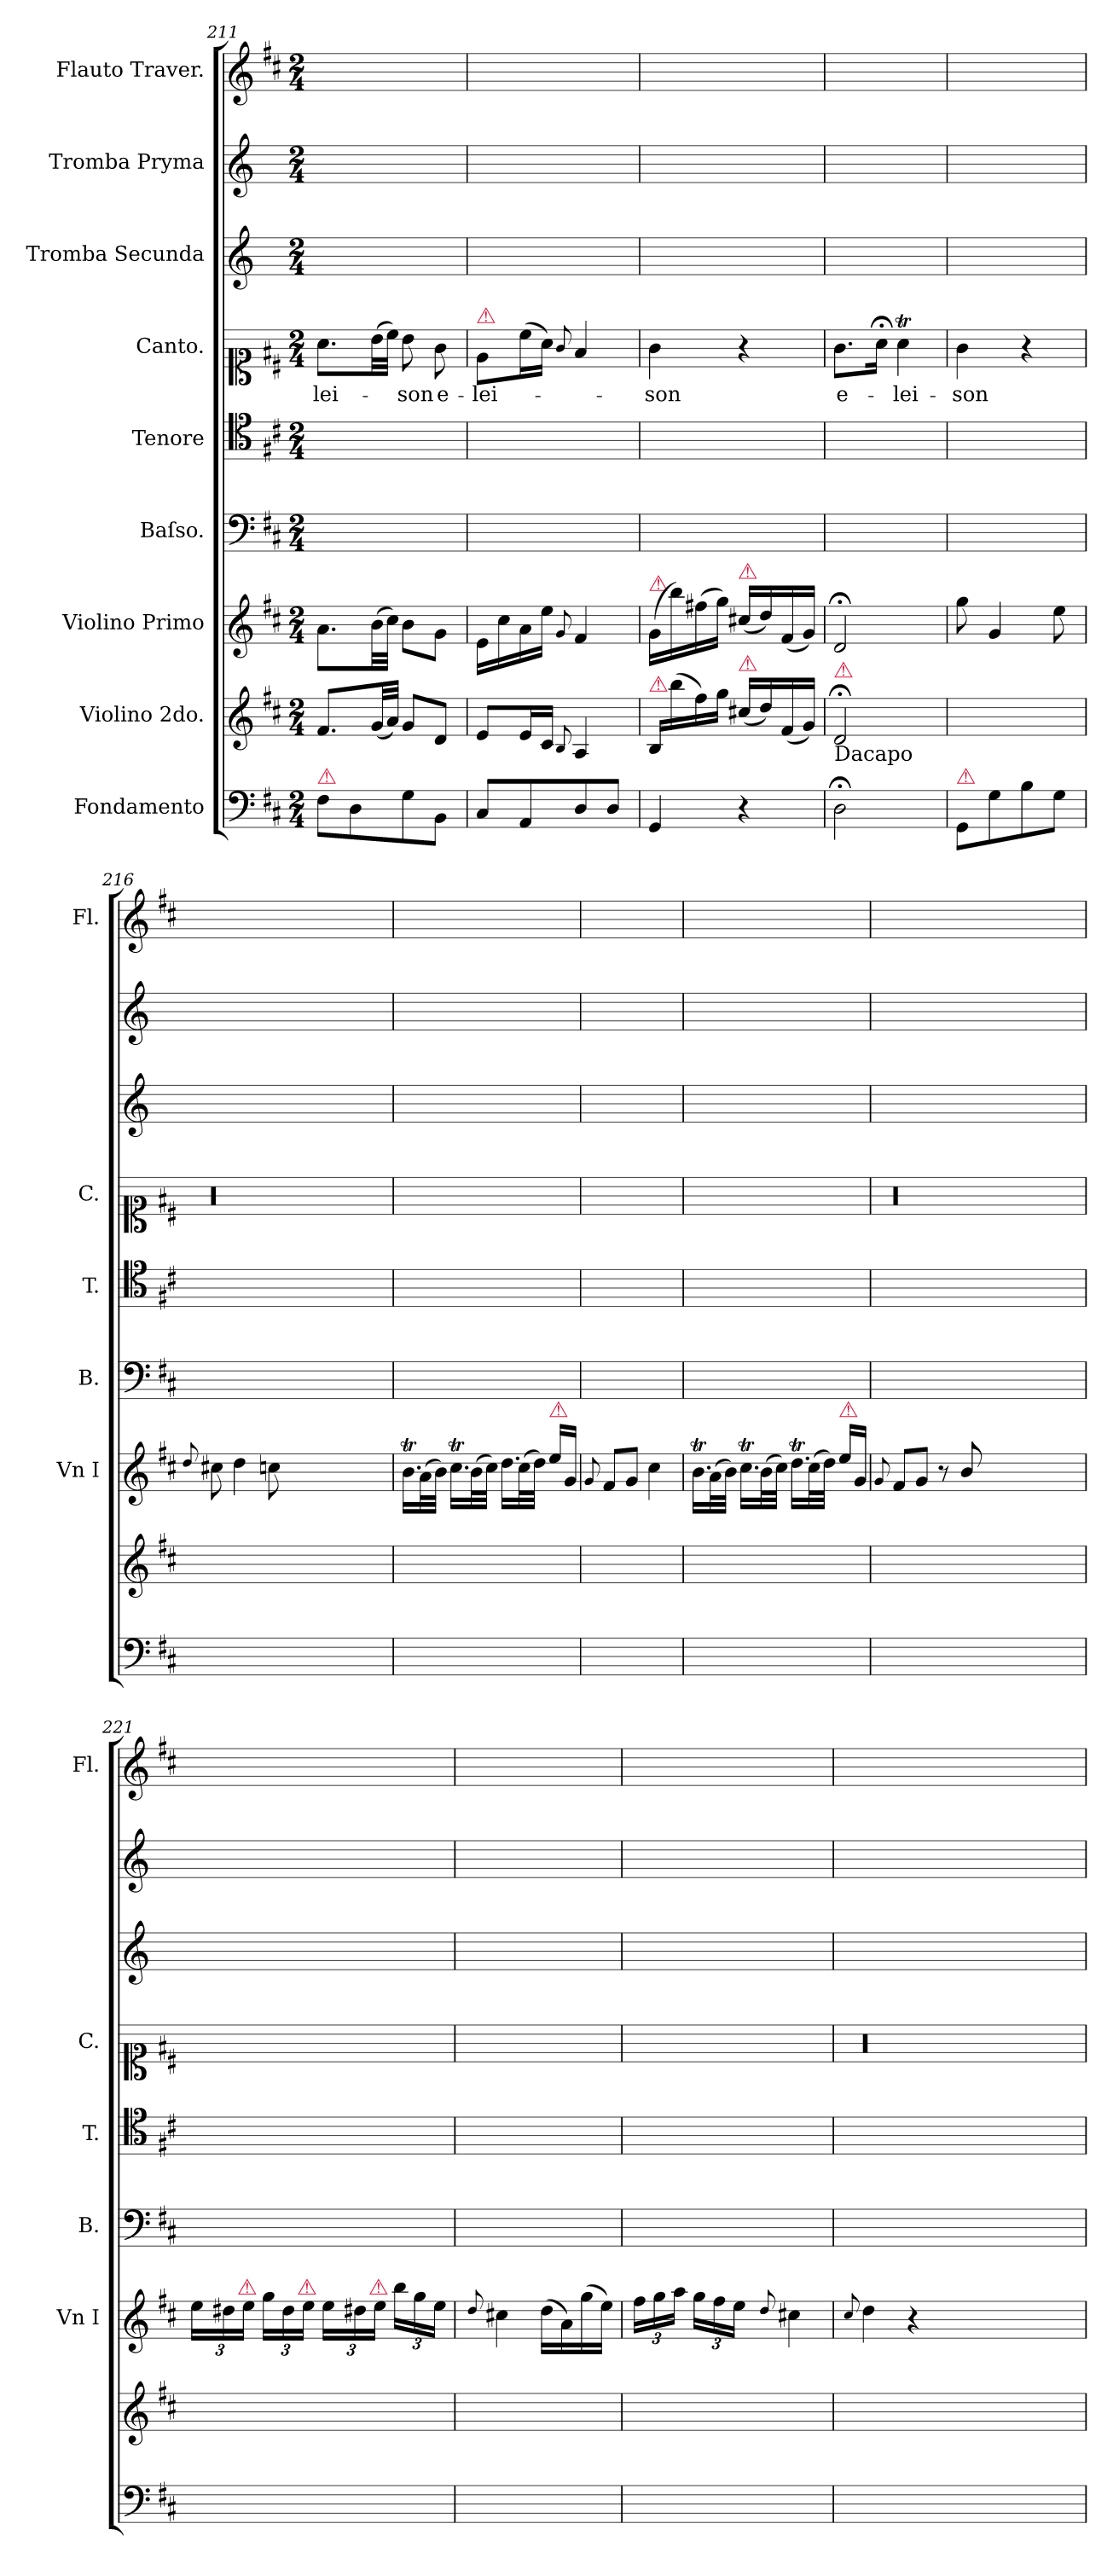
**kern	**kern	**kern	**dynam	**kern	**kern	**kern	**text	**kern	**kern	**kern
*part9	*part8	*part7	*part7	*part6	*part5	*part4	*part4	*part3	*part2	*part1
*staff9	*staff8	*staff7	*staff7	*staff6	*staff5	*staff4	*staff4	*staff3	*staff2	*staff1
*I"Fondamento	*I"Violino 2do.	*I"Violino Primo	*	*I"Baſso.	*I"Tenore	*I"Canto.	*	*I"Tromba Secunda	*I"Tromba Pryma	*I"Flauto Traver.
*	*	*I'Vn I	*	*I'B.	*I'T.	*I'C.	*	*	*	*I'Fl.
*clefF4	*clefG2	*clefG2	*	*clefF4	*clefC4	*clefC1	*	*clefG2	*clefG2	*clefG2
*	*	*	*	*	*	*	*	*ITrd-1c-2	*ITrd-1c-2	*
*k[f#c#]	*k[f#c#]	*k[f#c#]	*	*k[f#c#]	*k[f#c#]	*k[f#c#]	*	*k[f#c#]	*k[f#c#]	*k[f#c#]
*M2/4	*M2/4	*M2/4	*	*M2/4	*M2/4	*M2/4	*	*M2/4	*M2/4	*M2/4
=211	=211	=211	=211	=211	=211	=211	=211	=211	=211	=211
!LO:TX:a:color=crimson:t=⚠	!	!	!	!	!	!	!	!	!	!
8F#\L	8.f#/L	8.a\L	.	2ryy	2ryy	8.a\L	-lei-	2ryy	2ryy	2ryy
8D\	.	.	.	.	.	.	.	.	.	.
.	(32g/LL	(>32b\LL	.	.	.	(>32b\LL	.	.	.	.
.	32a/JJJ)	32cc#\JJJ)	.	.	.	32cc#\JJJ)	.	.	.	.
8G\	8g/L	8b\L	.	.	.	8b\	-son	.	.	.
8BB/J	8d/J	8g\J	.	.	.	8g\	e-	.	.	.
=212	=212	=212	=212	=212	=212	=212	=212	=212	=212	=212
!	!	!	!	!	!	!LO:TX:a:color=crimson:t=⚠	!	!	!	!
8C#/L	8e/L	16e\LL	.	2ryy	2ryy	8e/L	-lei-	2ryy	2ryy	2ryy
.	.	16cc#\	.	.	.	.	.	.	.	.
8AA/	16e/L	16a\	.	.	.	(>16cc#\L	.	.	.	.
.	16c#/JJ	16ee\JJ	.	.	.	16a\JJ)	.	.	.	.
.	8qqB/	8qqg/	.	.	.	8qqg/	.	.	.	.
8D/	4A/	4f#/	.	.	.	4f#/	.	.	.	.
8D/J	.	.	.	.	.	.	.	.	.	.
=213	=213	=213	=213	=213	=213	=213	=213	=213	=213	=213
!	!	!LO:TX:a:color=crimson:t=⚠	!	!	!	!	!	!	!	!
!	!LO:TX:a:color=crimson:t=⚠	!	!	!	!	!	!	!	!	!
4GG/	16B/LL	(>16g/LL	.	2ryy	2ryy	4g\	-son	2ryy	2ryy	2ryy
.	(>16bb\	16bb\)	.	.	.	.	.	.	.	.
.	16ff#\)	(>16ff#X\	.	.	.	.	.	.	.	.
.	16gg\JJ	16gg\JJ)	.	.	.	.	.	.	.	.
!	!	!LO:TX:a:color=crimson:t=⚠	!	!	!	!	!	!	!	!
!	!LO:TX:a:color=crimson:t=⚠	!	!	!	!	!	!	!	!	!
4r	(>16cc#X\LL	(>16cc#X\LL	.	.	.	4r	.	.	.	.
.	16dd\)	16dd\)	.	.	.	.	.	.	.	.
.	(<16f#/	(<16f#/	.	.	.	.	.	.	.	.
.	16g/JJ)	16g/JJ)	.	.	.	.	.	.	.	.
=214	=214	=214	=214	=214	=214	=214	=214	=214	=214	=214
!	!LO:TX:a:color=crimson:t=⚠	!	!	!	!	!	!	!	!	!
!	!LO:TX:b:t=Dacapo	!	!	!	!	!	!	!	!	!
2D;<	2d;</	2d;</	.	2ryy	2ryy	8.g\L	e-	2ryy	2ryy	2ryy
.	.	.	.	.	.	16a;<\Jk	.	.	.	.
.	.	.	.	.	.	4aT\	-lei-	.	.	.
=215	=215	=215	=215	=215	=215	=215	=215	=215	=215	=215
!LO:TX:a:color=crimson:t=⚠	!	!	!	!	!	!	!	!	!	!
!	!	!	!LO:DY:a	!	!	!	!	!	!	!
8GG/L	2ryy	8gg\	for	2ryy	2ryy	4g\	-son	2ryy	2ryy	2ryy
8G\	.	4g/	.	.	.	.	.	.	.	.
8B\	.	.	.	.	.	4r	.	.	.	.
8G\J	.	8ee\	.	.	.	.	.	.	.	.
=216	=216	=216	=216	=216	=216	=216	=216	=216	=216	=216
.	.	8qqdd/	.	.	.	.	.	.	.	.
!	!	!	!	!	!	!LO:N:vis=00	!	!	!	!
2ryy	2ryy	8cc#X\	.	2ryy	2ryy	0r	.	2ryy	2ryy	2ryy
.	.	4dd\	.	.	.	.	.	.	.	.
.	.	8ccn\	.	.	.	.	.	.	.	.
1.ryy	1.ryy	1.ryy	.	1.ryy	1.ryy	.	.	1.ryy	1.ryy	1.ryy
=217	=217	=217	=217	=217	=217	=217	=217	=217	=217	=217
!	!	!LO:N:vis=16.	!	!	!	!	!	!	!	!
2ryy	2ryy	16bT\LL	.	2ryy	2ryy	2ryy	.	2ryy	2ryy	2ryy
.	.	(>32a\L	.	.	.	.	.	.	.	.
.	.	32b\JJJ)	.	.	.	.	.	.	.	.
!	!	!LO:N:vis=16.	!	!	!	!	!	!	!	!
.	.	16cc#t\LL	.	.	.	.	.	.	.	.
.	.	(>32b\L	.	.	.	.	.	.	.	.
.	.	32cc#\JJJ)	.	.	.	.	.	.	.	.
!	!	!LO:N:vis=16.	!	!	!	!	!	!	!	!
.	.	16dd\LL	.	.	.	.	.	.	.	.
.	.	(>32cc#\L	.	.	.	.	.	.	.	.
.	.	32dd\JJJ)	.	.	.	.	.	.	.	.
!	!	!LO:TX:a:color=crimson:t=⚠	!	!	!	!	!	!	!	!
.	.	16ee\LL	.	.	.	.	.	.	.	.
.	.	16g/JJ	.	.	.	.	.	.	.	.
=218	=218	=218	=218	=218	=218	=218	=218	=218	=218	=218
.	.	8qqg/	.	.	.	.	.	.	.	.
2ryy	2ryy	8f#/L	.	2ryy	2ryy	2ryy	.	2ryy	2ryy	2ryy
.	.	8g/J	.	.	.	.	.	.	.	.
.	.	4cc#\	.	.	.	.	.	.	.	.
=219	=219	=219	=219	=219	=219	=219	=219	=219	=219	=219
!	!	!LO:N:vis=16.	!	!	!	!	!	!	!	!
2ryy	2ryy	16bT\LL	.	2ryy	2ryy	2ryy	.	2ryy	2ryy	2ryy
.	.	(>32a\L	.	.	.	.	.	.	.	.
.	.	32b\JJJ)	.	.	.	.	.	.	.	.
!	!	!LO:N:vis=16.	!	!	!	!	!	!	!	!
.	.	16cc#t\LL	.	.	.	.	.	.	.	.
.	.	(>32b\L	.	.	.	.	.	.	.	.
.	.	32cc#\JJJ)	.	.	.	.	.	.	.	.
!	!	!LO:N:vis=16.	!	!	!	!	!	!	!	!
.	.	16ddT\LL	.	.	.	.	.	.	.	.
.	.	(>32cc#\L	.	.	.	.	.	.	.	.
.	.	32dd\JJJ)	.	.	.	.	.	.	.	.
!	!	!LO:TX:a:color=crimson:t=⚠	!	!	!	!	!	!	!	!
.	.	16ee\LL	.	.	.	.	.	.	.	.
.	.	16g/JJ	.	.	.	.	.	.	.	.
=220	=220	=220	=220	=220	=220	=220	=220	=220	=220	=220
.	.	8qqg/	.	.	.	.	.	.	.	.
!	!	!	!	!	!	!LO:N:vis=00	!	!	!	!
2ryy	2ryy	8f#/L	.	2ryy	2ryy	0r	.	2ryy	2ryy	2ryy
.	.	8g/J	.	.	.	.	.	.	.	.
.	.	8r	.	.	.	.	.	.	.	.
.	.	8b/	.	.	.	.	.	.	.	.
1.ryy	1.ryy	1.ryy	.	1.ryy	1.ryy	.	.	1.ryy	1.ryy	1.ryy
=221	=221	=221	=221	=221	=221	=221	=221	=221	=221	=221
2ryy	2ryy	24ee\LL	.	2ryy	2ryy	2ryy	.	2ryy	2ryy	2ryy
.	.	24dd#X\	.	.	.	.	.	.	.	.
!	!	!LO:TX:a:color=crimson:t=⚠	!	!	!	!	!	!	!	!
.	.	24ee\JJ	.	.	.	.	.	.	.	.
.	.	24gg\LL	.	.	.	.	.	.	.	.
.	.	24dd#\	.	.	.	.	.	.	.	.
!	!	!LO:TX:a:color=crimson:t=⚠	!	!	!	!	!	!	!	!
.	.	24ee\JJ	.	.	.	.	.	.	.	.
.	.	24ee\LL	.	.	.	.	.	.	.	.
.	.	24dd#X\	.	.	.	.	.	.	.	.
!	!	!LO:TX:a:color=crimson:t=⚠	!	!	!	!	!	!	!	!
.	.	24ee\JJ	.	.	.	.	.	.	.	.
.	.	24bb\LL	.	.	.	.	.	.	.	.
.	.	24gg\	.	.	.	.	.	.	.	.
.	.	24ee\JJ	.	.	.	.	.	.	.	.
=222	=222	=222	=222	=222	=222	=222	=222	=222	=222	=222
.	.	8qqdd/	.	.	.	.	.	.	.	.
2ryy	2ryy	4cc#X\	.	2ryy	2ryy	2ryy	.	2ryy	2ryy	2ryy
.	.	(>16dd\LL	.	.	.	.	.	.	.	.
.	.	16a\)	.	.	.	.	.	.	.	.
.	.	(>16gg\	.	.	.	.	.	.	.	.
.	.	16ee\JJ)	.	.	.	.	.	.	.	.
=223	=223	=223	=223	=223	=223	=223	=223	=223	=223	=223
2ryy	2ryy	24ff#\LL	.	2ryy	2ryy	2ryy	.	2ryy	2ryy	2ryy
.	.	24gg\	.	.	.	.	.	.	.	.
.	.	24aa\JJ	.	.	.	.	.	.	.	.
.	.	24gg\LL	.	.	.	.	.	.	.	.
.	.	24ff#\	.	.	.	.	.	.	.	.
.	.	24ee\JJ	.	.	.	.	.	.	.	.
.	.	8qqdd/	.	.	.	.	.	.	.	.
.	.	4cc#X\	.	.	.	.	.	.	.	.
=224	=224	=224	=224	=224	=224	=224	=224	=224	=224	=224
.	.	8qqcc#/	.	.	.	.	.	.	.	.
!	!	!	!	!	!	!LO:N:vis=00	!	!	!	!
2ryy	2ryy	4dd\	.	2ryy	2ryy	0r	.	2ryy	2ryy	2ryy
.	.	4r	.	.	.	.	.	.	.	.
1.ryy	1.ryy	1.ryy	.	1.ryy	1.ryy	.	.	1.ryy	1.ryy	1.ryy
=	=	=	=	=	=	=	=	=	=	=
*-	*-	*-	*-	*-	*-	*-	*-	*-	*-	*-
